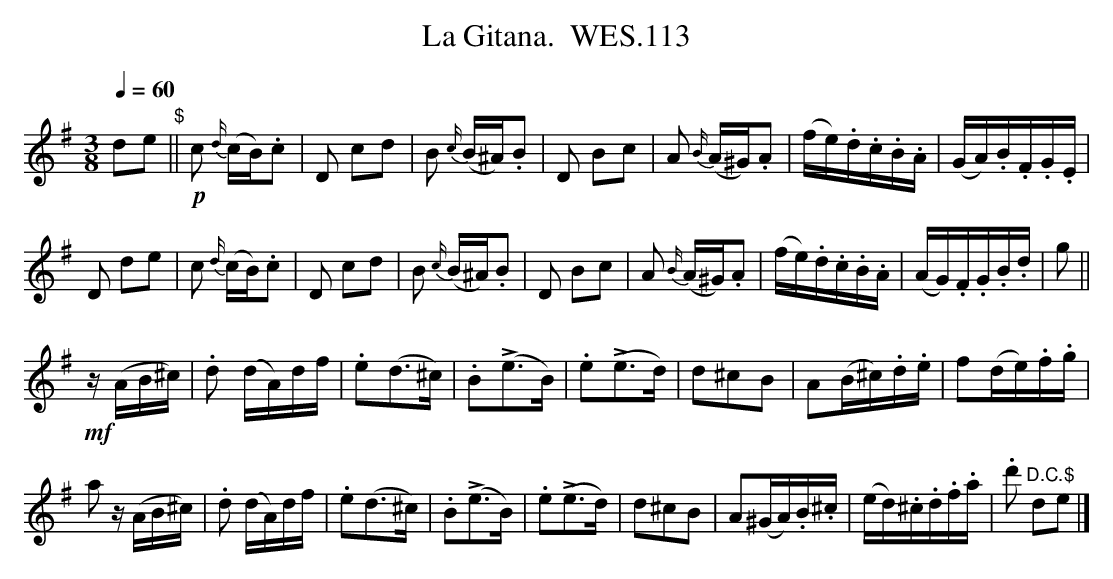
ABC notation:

X:1
T:Gitana.  WES.113, La
M:3/8
L:1/8
Q:1/4=60
K:G
de"$"||!p!c {d/}(c/B/).c|D cd|B {c/}(B/^A/).B|D Bc|A {B/}(A/^G/).A|(f/e/).d/.c/.B/.A/|(G/A/).B/.F/.G/.E/|
D de|c {d/}(c/B/).c|D cd|B {c/}(B/^A/).B|D Bc|A {B/}(A/^G/).A|(f/e/).d/.c/.B/.A/|(A/G/).F/.G/.B/.d/|g||
!mf!z/(A/B/^c/)|.d (d/A/)d/f/|.e(d>^c)|.B!accent!(e>B)|.e!accent!(e>d)|d^cB|A(B/^c/).d/.e/|f(d/e/).f/.g/|
a z/(A/B/^c/)|.d (d/A/)d/f/|.e(d>^c)|.B!accent!(e>B)|.e!accent!(e>d)|d^cB|A(^G/A/).B/.^c/|(e/d/).^c/.d/.f/.a/|.d' "D.C.$"de|]
